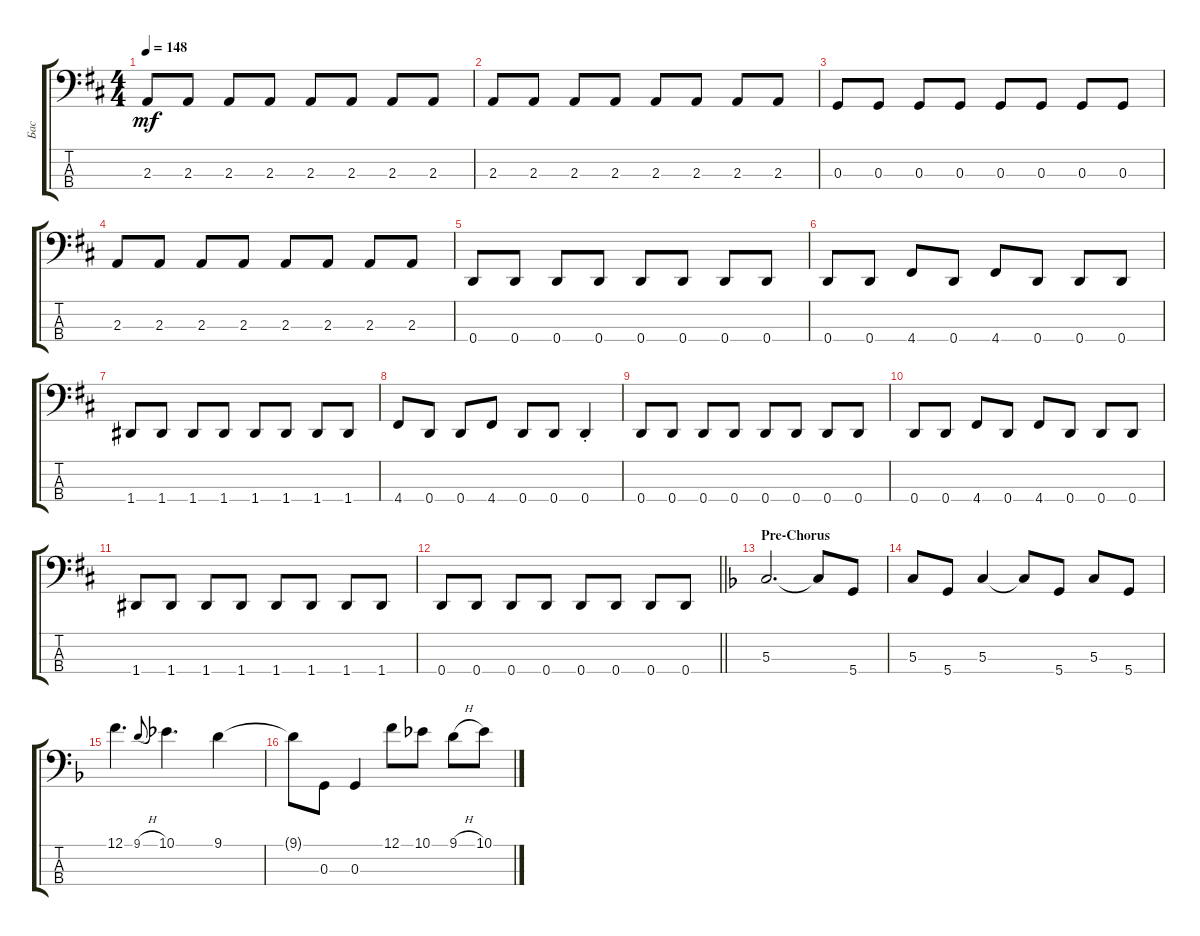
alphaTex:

\track ("Бас" "Бас") {instrument electricbassfinger}
\staff {score tabs}
\tuning (F2 C2 G1 D1) {hide}
\ts (4 4)
\tempo 148
\clef f4
\ks bminor
2.3.8{dy mf} 2.3.8 2.3.8 2.3.8 2.3.8 2.3.8 2.3.8 2.3.8 |
2.3.8 2.3.8 2.3.8 2.3.8 2.3.8 2.3.8 2.3.8 2.3.8 |
0.3.8 0.3.8 0.3.8 0.3.8 0.3.8 0.3.8 0.3.8 0.3.8 |
2.3.8 2.3.8 2.3.8 2.3.8 2.3.8 2.3.8 2.3.8 2.3.8 |
0.4.8 0.4.8 0.4.8 0.4.8 0.4.8 0.4.8 0.4.8 0.4.8 |
0.4.8 0.4.8 4.4.8 0.4.8 4.4.8 0.4.8 0.4.8 0.4.8 |
1.4.8 1.4.8 1.4.8 1.4.8 1.4.8 1.4.8 1.4.8 1.4.8 |
4.4.8 0.4.8 0.4.8 4.4.8 0.4.8 0.4.8 0.4{st}.4 |
0.4.8 0.4.8 0.4.8 0.4.8 0.4.8 0.4.8 0.4.8 0.4.8 |
0.4.8 0.4.8 4.4.8 0.4.8 4.4.8 0.4.8 0.4.8 0.4.8 |
1.4.8 1.4.8 1.4.8 1.4.8 1.4.8 1.4.8 1.4.8 1.4.8 |
\barLineRight lightlight
0.4.8 0.4.8 0.4.8 0.4.8 0.4.8 0.4.8 0.4.8 0.4.8 |
\section ("" "Pre-Chorus")
\ks dminor
5.3.2{d} 5.3{t}.8 5.4.8 |
5.3.8 5.4.8 5.3.4 5.3{t}.8 5.4.8 5.3.8 5.4.8 |
12.1.4{d} 9.1{h}.8{gr onbeat} 10.1.4{d} 9.1.4 |
9.1{t}.8 0.3.8 0.3.4 12.1.8 10.1.8 9.1{h}.8 10.1.8
